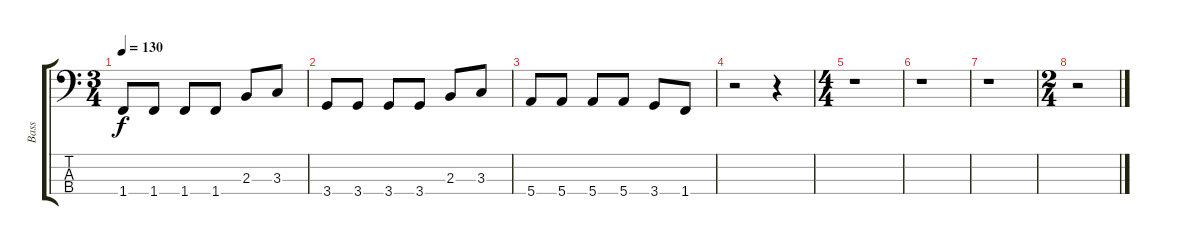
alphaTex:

\track ("Bass" "Bass") {instrument electricbasspick}
\staff {score tabs}
\tuning (G2 D2 A1 E1) {hide}
\ts (3 4)
\tempo 130
\clef f4
\ks c
1.4.8{dy f} 1.4.8 1.4.8 1.4.8 2.3.8 3.3.8 |
3.4.8 3.4.8 3.4.8 3.4.8 2.3.8 3.3.8 |
5.4.8 5.4.8 5.4.8 5.4.8 3.4.8 1.4.8 |
r.2 r.4 |
\ts (4 4)
r.1 |
r.1 |
r.1 |
\ts (2 4)
r.2
